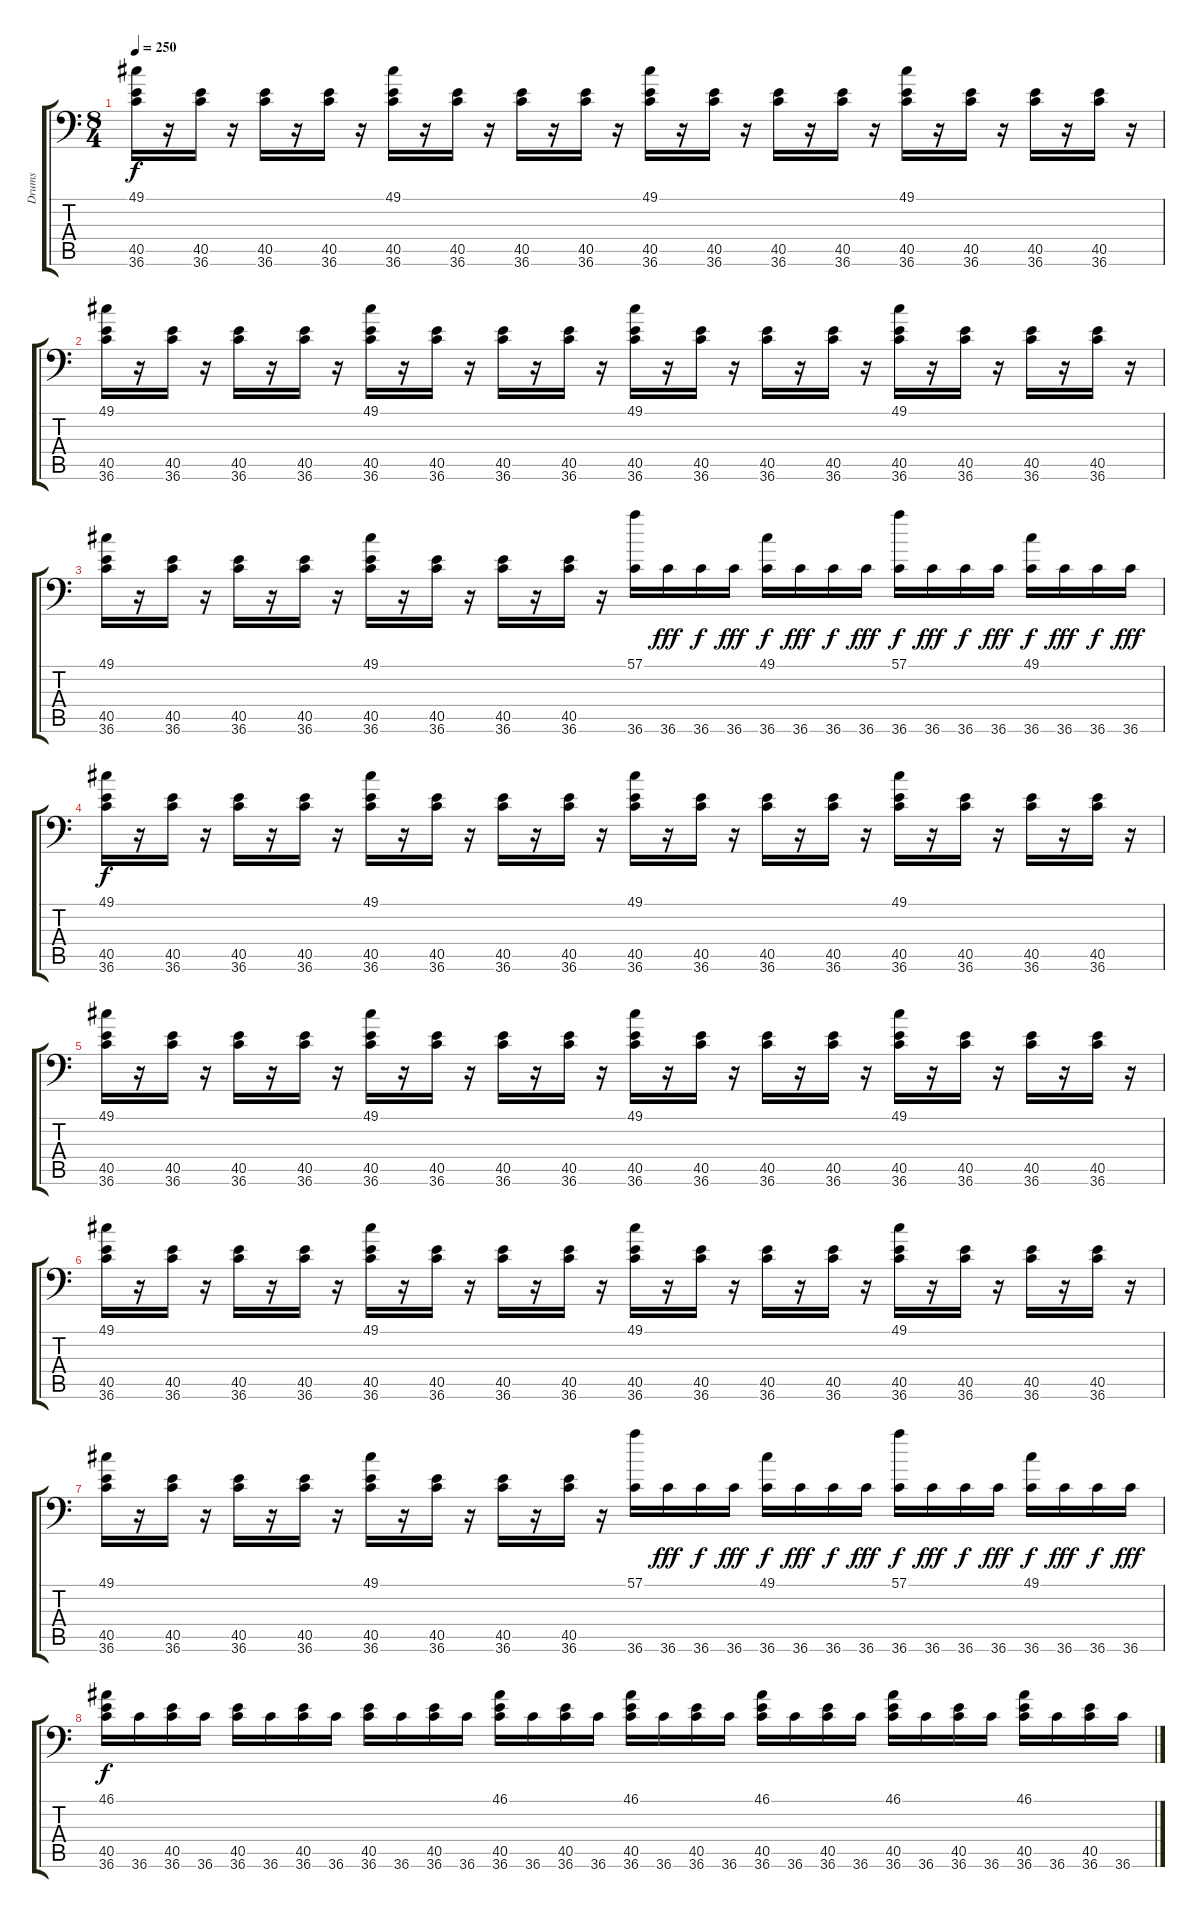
\track ("Drums" "Drums") {instrument acousticgrandpiano}
\staff {score tabs}
\tuning (C-1 C-1 C-1 C-1 C-1 C-1) {hide}
\ts (8 4)
\tempo 250
\clef f4
\ks c
(49.1 40.5 36.6).16{dy f} r.16 (40.5 36.6).16 r.16 (40.5 36.6).16 r.16 (40.5 36.6).16 r.16 (49.1 40.5 36.6).16 r.16 (40.5 36.6).16 r.16 (40.5 36.6).16 r.16 (40.5 36.6).16 r.16 (49.1 40.5 36.6).16 r.16 (40.5 36.6).16 r.16 (40.5 36.6).16 r.16 (40.5 36.6).16 r.16 (49.1 40.5 36.6).16 r.16 (40.5 36.6).16 r.16 (40.5 36.6).16 r.16 (40.5 36.6).16 r.16 |
(49.1 40.5 36.6).16 r.16 (40.5 36.6).16 r.16 (40.5 36.6).16 r.16 (40.5 36.6).16 r.16 (49.1 40.5 36.6).16 r.16 (40.5 36.6).16 r.16 (40.5 36.6).16 r.16 (40.5 36.6).16 r.16 (49.1 40.5 36.6).16 r.16 (40.5 36.6).16 r.16 (40.5 36.6).16 r.16 (40.5 36.6).16 r.16 (49.1 40.5 36.6).16 r.16 (40.5 36.6).16 r.16 (40.5 36.6).16 r.16 (40.5 36.6).16 r.16 |
(49.1 40.5 36.6).16 r.16 (40.5 36.6).16 r.16 (40.5 36.6).16 r.16 (40.5 36.6).16 r.16 (49.1 40.5 36.6).16 r.16 (40.5 36.6).16 r.16 (40.5 36.6).16 r.16 (40.5 36.6).16 r.16 (57.1 36.6).16 36.6.16{dy fff} 36.6.16{dy f} 36.6.16{dy fff} (49.1 36.6).16{dy f} 36.6.16{dy fff} 36.6.16{dy f} 36.6.16{dy fff} (57.1 36.6).16{dy f} 36.6.16{dy fff} 36.6.16{dy f} 36.6.16{dy fff} (49.1 36.6).16{dy f} 36.6.16{dy fff} 36.6.16{dy f} 36.6.16{dy fff} |
(49.1 40.5 36.6).16{dy f} r.16 (40.5 36.6).16 r.16 (40.5 36.6).16 r.16 (40.5 36.6).16 r.16 (49.1 40.5 36.6).16 r.16 (40.5 36.6).16 r.16 (40.5 36.6).16 r.16 (40.5 36.6).16 r.16 (49.1 40.5 36.6).16 r.16 (40.5 36.6).16 r.16 (40.5 36.6).16 r.16 (40.5 36.6).16 r.16 (49.1 40.5 36.6).16 r.16 (40.5 36.6).16 r.16 (40.5 36.6).16 r.16 (40.5 36.6).16 r.16 |
(49.1 40.5 36.6).16 r.16 (40.5 36.6).16 r.16 (40.5 36.6).16 r.16 (40.5 36.6).16 r.16 (49.1 40.5 36.6).16 r.16 (40.5 36.6).16 r.16 (40.5 36.6).16 r.16 (40.5 36.6).16 r.16 (49.1 40.5 36.6).16 r.16 (40.5 36.6).16 r.16 (40.5 36.6).16 r.16 (40.5 36.6).16 r.16 (49.1 40.5 36.6).16 r.16 (40.5 36.6).16 r.16 (40.5 36.6).16 r.16 (40.5 36.6).16 r.16 |
(49.1 40.5 36.6).16 r.16 (40.5 36.6).16 r.16 (40.5 36.6).16 r.16 (40.5 36.6).16 r.16 (49.1 40.5 36.6).16 r.16 (40.5 36.6).16 r.16 (40.5 36.6).16 r.16 (40.5 36.6).16 r.16 (49.1 40.5 36.6).16 r.16 (40.5 36.6).16 r.16 (40.5 36.6).16 r.16 (40.5 36.6).16 r.16 (49.1 40.5 36.6).16 r.16 (40.5 36.6).16 r.16 (40.5 36.6).16 r.16 (40.5 36.6).16 r.16 |
(49.1 40.5 36.6).16 r.16 (40.5 36.6).16 r.16 (40.5 36.6).16 r.16 (40.5 36.6).16 r.16 (49.1 40.5 36.6).16 r.16 (40.5 36.6).16 r.16 (40.5 36.6).16 r.16 (40.5 36.6).16 r.16 (57.1 36.6).16 36.6.16{dy fff} 36.6.16{dy f} 36.6.16{dy fff} (49.1 36.6).16{dy f} 36.6.16{dy fff} 36.6.16{dy f} 36.6.16{dy fff} (57.1 36.6).16{dy f} 36.6.16{dy fff} 36.6.16{dy f} 36.6.16{dy fff} (49.1 36.6).16{dy f} 36.6.16{dy fff} 36.6.16{dy f} 36.6.16{dy fff} |
(46.1 40.5 36.6).16{dy f} 36.6.16 (40.5 36.6).16 36.6.16 (40.5 36.6).16 36.6.16 (40.5 36.6).16 36.6.16 (40.5 36.6).16 36.6.16 (40.5 36.6).16 36.6.16 (46.1 40.5 36.6).16 36.6.16 (40.5 36.6).16 36.6.16 (46.1 40.5 36.6).16 36.6.16 (40.5 36.6).16 36.6.16 (46.1 40.5 36.6).16 36.6.16 (40.5 36.6).16 36.6.16 (46.1 40.5 36.6).16 36.6.16 (40.5 36.6).16 36.6.16 (46.1 40.5 36.6).16 36.6.16 (40.5 36.6).16 36.6.16
